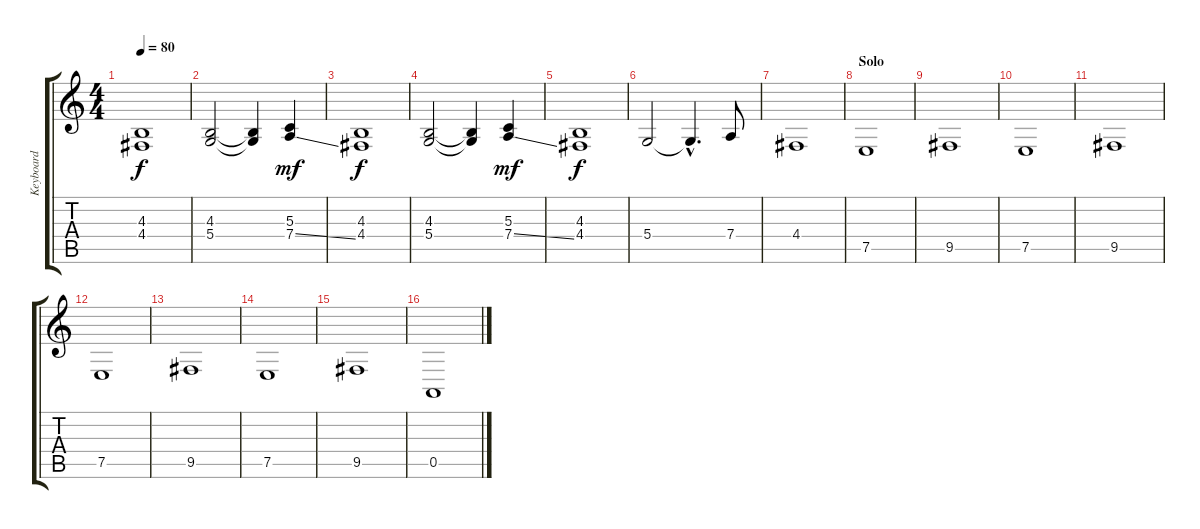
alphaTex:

\track ("Keyboard" "Keyboard") {instrument synthstrings1}
\staff {score tabs}
\tuning (E4 B3 G3 D3 A2 E2) {hide}
\ts (4 4)
\tempo 80
\clef g2
\ks c
(4.3 4.4).1{dy f} |
(4.3 5.4).2 (4.3{t} 5.4{t}).4 (5.3 7.4{ss}).4{dy mf} |
(4.3 4.4).1{dy f} |
(4.3 5.4).2 (4.3{t} 5.4{t}).4 (5.3 7.4{ss}).4{dy mf} |
(4.3 4.4).1{dy f} |
5.4.2 5.4{hac t}.4{d} 7.4.8 |
4.4.1 |
\section ("" "Solo")
7.5.1 |
9.5.1 |
7.5.1 |
9.5.1 |
7.5.1 |
9.5.1 |
7.5.1 |
9.5.1 |
0.5.1
